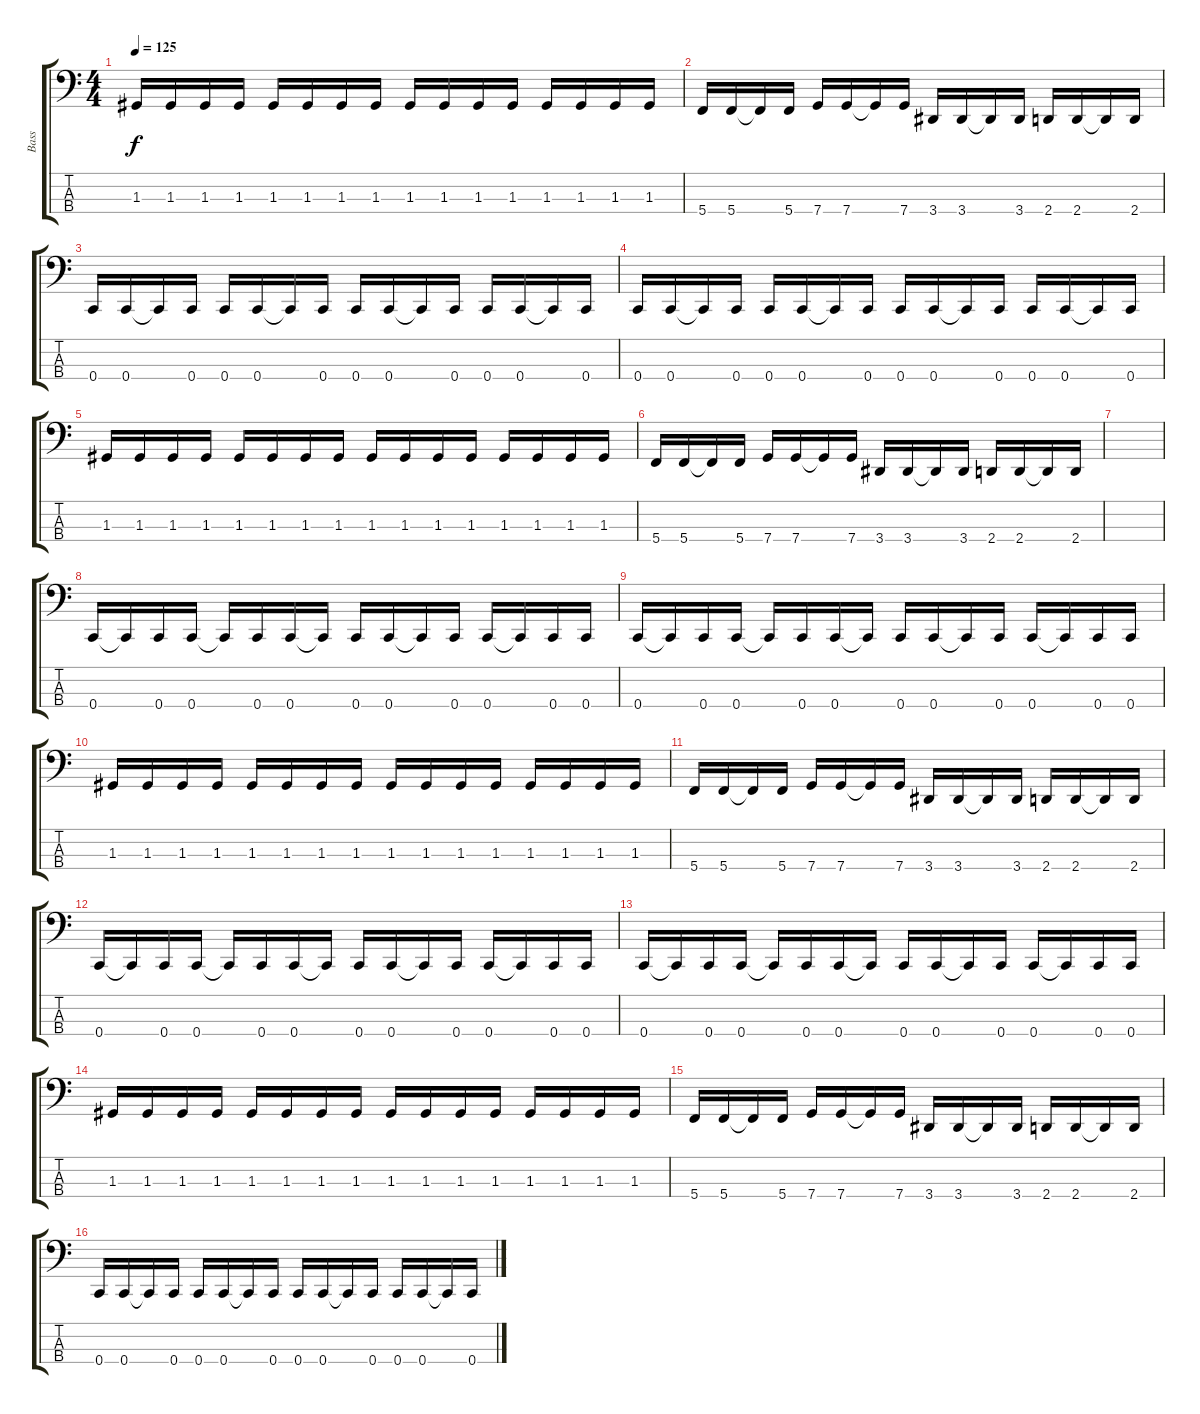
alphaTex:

\track ("Bass" "Bass") {instrument electricbasspick}
\staff {score tabs}
\tuning (F2 C2 G1 C1) {hide}
\ts (4 4)
\tempo 125
\clef f4
\ks c
1.3.16{dy f} 1.3.16 1.3.16 1.3.16 1.3.16 1.3.16 1.3.16 1.3.16 1.3.16 1.3.16 1.3.16 1.3.16 1.3.16 1.3.16 1.3.16 1.3.16 |
5.4.16 5.4.16 5.4{t}.16 5.4.16 7.4.16 7.4.16 7.4{t}.16 7.4.16 3.4.16 3.4.16 3.4{t}.16 3.4.16 2.4.16 2.4.16 2.4{t}.16 2.4.16 |
0.4.16 0.4.16 0.4{t}.16 0.4.16 0.4.16 0.4.16 0.4{t}.16 0.4.16 0.4.16 0.4.16 0.4{t}.16 0.4.16 0.4.16 0.4.16 0.4{t}.16 0.4.16 |
0.4.16 0.4.16 0.4{t}.16 0.4.16 0.4.16 0.4.16 0.4{t}.16 0.4.16 0.4.16 0.4.16 0.4{t}.16 0.4.16 0.4.16 0.4.16 0.4{t}.16 0.4.16 |
1.3.16 1.3.16 1.3.16 1.3.16 1.3.16 1.3.16 1.3.16 1.3.16 1.3.16 1.3.16 1.3.16 1.3.16 1.3.16 1.3.16 1.3.16 1.3.16 |
5.4.16 5.4.16 5.4{t}.16 5.4.16 7.4.16 7.4.16 7.4{t}.16 7.4.16 3.4.16 3.4.16 3.4{t}.16 3.4.16 2.4.16 2.4.16 2.4{t}.16 2.4.16 |
|
0.4.16 0.4{t}.16 0.4.16 0.4.16 0.4{t}.16 0.4.16 0.4.16 0.4{t}.16 0.4.16 0.4.16 0.4{t}.16 0.4.16 0.4.16 0.4{t}.16 0.4.16 0.4.16 |
0.4.16 0.4{t}.16 0.4.16 0.4.16 0.4{t}.16 0.4.16 0.4.16 0.4{t}.16 0.4.16 0.4.16 0.4{t}.16 0.4.16 0.4.16 0.4{t}.16 0.4.16 0.4.16 |
1.3.16 1.3.16 1.3.16 1.3.16 1.3.16 1.3.16 1.3.16 1.3.16 1.3.16 1.3.16 1.3.16 1.3.16 1.3.16 1.3.16 1.3.16 1.3.16 |
5.4.16 5.4.16 5.4{t}.16 5.4.16 7.4.16 7.4.16 7.4{t}.16 7.4.16 3.4.16 3.4.16 3.4{t}.16 3.4.16 2.4.16 2.4.16 2.4{t}.16 2.4.16 |
0.4.16 0.4{t}.16 0.4.16 0.4.16 0.4{t}.16 0.4.16 0.4.16 0.4{t}.16 0.4.16 0.4.16 0.4{t}.16 0.4.16 0.4.16 0.4{t}.16 0.4.16 0.4.16 |
0.4.16 0.4{t}.16 0.4.16 0.4.16 0.4{t}.16 0.4.16 0.4.16 0.4{t}.16 0.4.16 0.4.16 0.4{t}.16 0.4.16 0.4.16 0.4{t}.16 0.4.16 0.4.16 |
1.3.16 1.3.16 1.3.16 1.3.16 1.3.16 1.3.16 1.3.16 1.3.16 1.3.16 1.3.16 1.3.16 1.3.16 1.3.16 1.3.16 1.3.16 1.3.16 |
5.4.16 5.4.16 5.4{t}.16 5.4.16 7.4.16 7.4.16 7.4{t}.16 7.4.16 3.4.16 3.4.16 3.4{t}.16 3.4.16 2.4.16 2.4.16 2.4{t}.16 2.4.16 |
0.4.16 0.4.16 0.4{t}.16 0.4.16 0.4.16 0.4.16 0.4{t}.16 0.4.16 0.4.16 0.4.16 0.4{t}.16 0.4.16 0.4.16 0.4.16 0.4{t}.16 0.4.16
